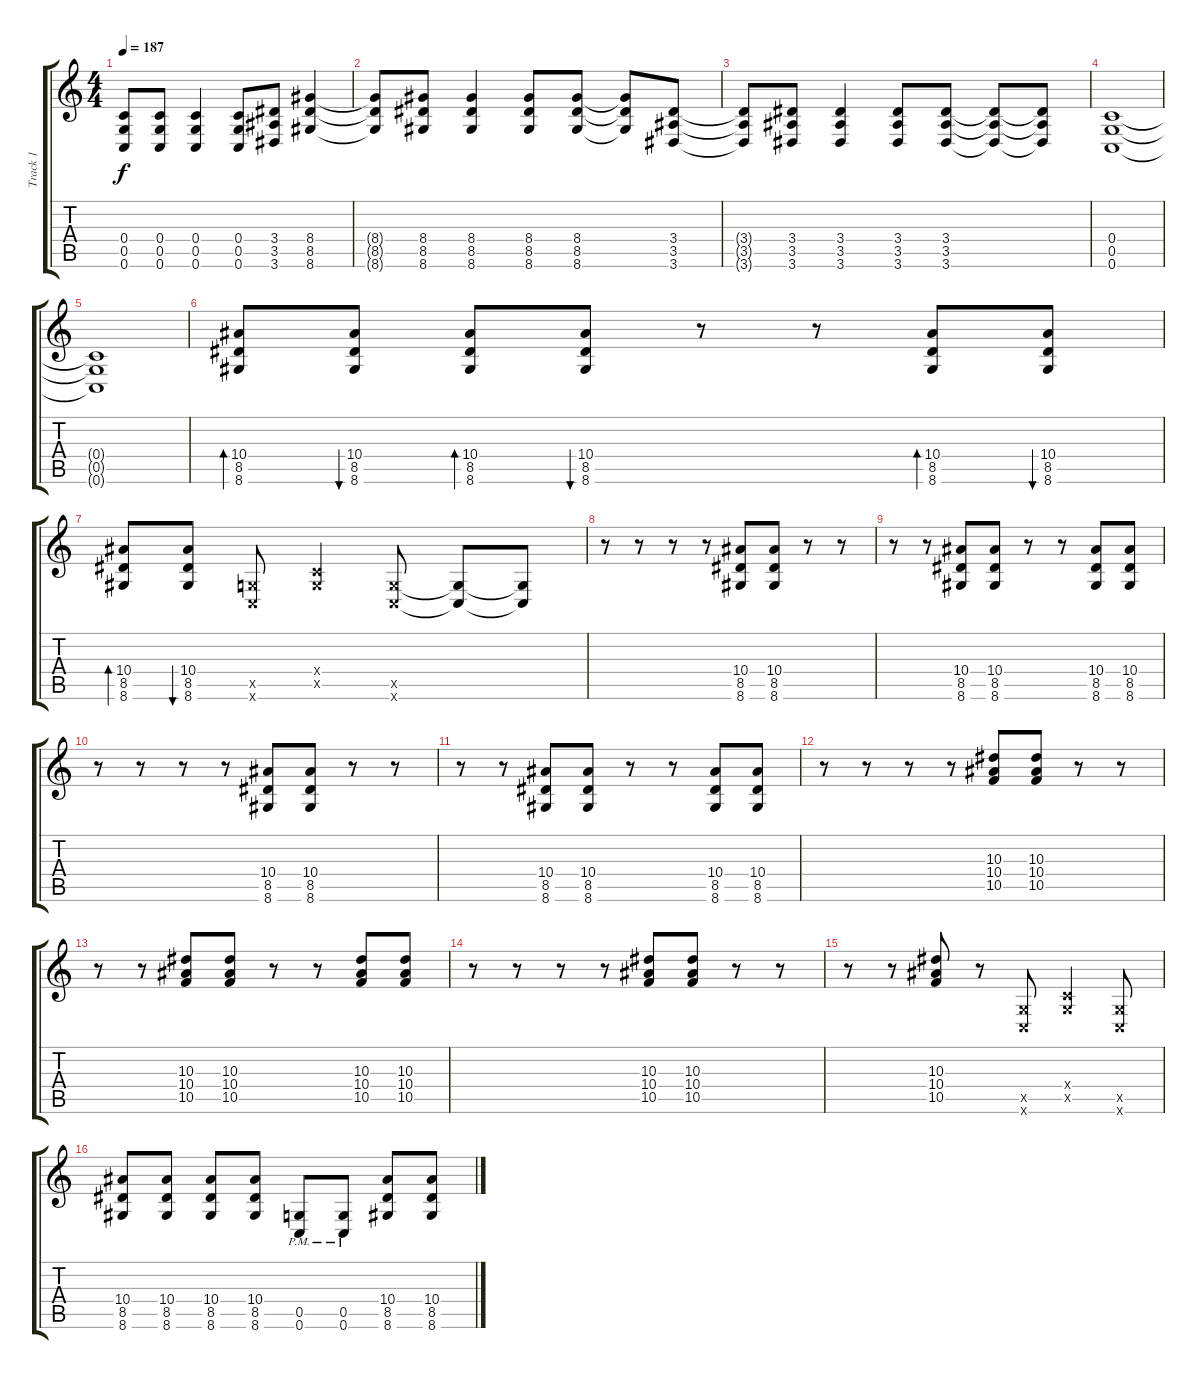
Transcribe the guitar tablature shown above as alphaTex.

\track ("Track 1" "Track 1") {instrument distortionguitar}
\staff {score tabs}
\tuning (D4 A3 F3 C3 G2 C2) {hide}
\ts (4 4)
\tempo 187
\clef g2
\ks c
(0.4 0.5 0.6).8{dy f} (0.4 0.5 0.6).8 (0.4 0.5 0.6).4 (0.4 0.5 0.6).8 (3.4 3.5 3.6).8 (8.4 8.5 8.6).4 |
(8.4{t} 8.5{t} 8.6{t}).8 (8.4 8.5 8.6).8 (8.4 8.5 8.6).4 (8.4 8.5 8.6).8 (8.4 8.5 8.6).8 (8.4{t} 8.5{t} 8.6{t}).8 (3.4 3.5 3.6).8 |
(3.4{t} 3.5{t} 3.6{t}).8 (3.4 3.5 3.6).8 (3.4 3.5 3.6).4 (3.4 3.5 3.6).8 (3.4 3.5 3.6).8 (3.4{t} 3.5{t} 3.6{t}).8 (3.4{t} 3.5{t} 3.6{t}).8 |
(0.4 0.5 0.6).1 |
(0.4{t} 0.5{t} 0.6{t}).1 |
(10.4 8.5 8.6).8{bd 240 instrument electricguitarjazz} (10.4 8.5 8.6).8{bu 240} (10.4 8.5 8.6).8{bd 240} (10.4 8.5 8.6).8{bu 240} r.8 r.8 (10.4 8.5 8.6).8{bd 240} (10.4 8.5 8.6).8{bu 240} |
(10.4 8.5 8.6).8{bd 240} (10.4 8.5 8.6).8{bu 240} (0.5{x} 0.6{x}).8{instrument guitarfretnoise} (0.4{x} 0.5{x}).4 (0.5{x} 0.6{x}).8 (0.5{t} 0.6{t}).8 (0.5{t} 0.6{t}).8 |
r.8{instrument electricguitarjazz} r.8 r.8 r.8 (10.4 8.5 8.6).8 (10.4 8.5 8.6).8 r.8 r.8 |
r.8 r.8 (10.4 8.5 8.6).8 (10.4 8.5 8.6).8 r.8 r.8 (10.4 8.5 8.6).8 (10.4 8.5 8.6).8 |
r.8{instrument electricguitarjazz} r.8 r.8 r.8 (10.4 8.5 8.6).8 (10.4 8.5 8.6).8 r.8 r.8 |
r.8 r.8 (10.4 8.5 8.6).8 (10.4 8.5 8.6).8 r.8 r.8 (10.4 8.5 8.6).8 (10.4 8.5 8.6).8 |
r.8 r.8 r.8 r.8 (10.3 10.4 10.5).8 (10.3 10.4 10.5).8 r.8 r.8 |
r.8 r.8 (10.3 10.4 10.5).8 (10.3 10.4 10.5).8 r.8 r.8 (10.3 10.4 10.5).8 (10.3 10.4 10.5).8 |
r.8 r.8 r.8 r.8 (10.3 10.4 10.5).8 (10.3 10.4 10.5).8 r.8 r.8 |
r.8 r.8 (10.3 10.4 10.5).8 r.8 (0.5{x} 0.6{x}).8{instrument guitarfretnoise} (0.4{x} 0.5{x}).4 (0.5{x} 0.6{x}).8 |
(10.4 8.5 8.6).8{instrument electricguitarjazz} (10.4 8.5 8.6).8 (10.4 8.5 8.6).8 (10.4 8.5 8.6).8 (0.5{pm} 0.6{pm}).8 (0.5{pm} 0.6{pm}).8 (10.4 8.5 8.6).8 (10.4 8.5 8.6).8
